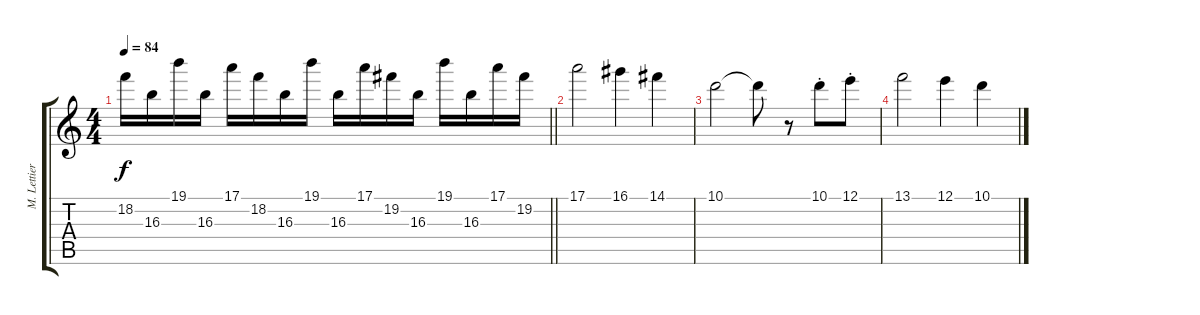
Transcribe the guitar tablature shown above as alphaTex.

\track ("M. Lettieri - Guitar #1" "M. Lettier") {instrument electricguitarjazz}
\staff {score tabs}
\tuning (E4 B3 G3 D3 A2 E2) {hide}
\ts (4 4)
\tempo 84
\clef g2
\barLineRight lightlight
\ks c
18.2.16{dy f} 16.3.16 19.1.16 16.3.16 17.1.16 18.2.16 16.3.16 19.1.16 16.3.16 17.1.16 19.2.16 16.3.16 19.1.16 16.3.16 17.1.16 19.2.16 |
17.1.2{instrument choiraahs} 16.1.4 14.1.4 |
10.1.2 10.1{t}.8 r.8 10.1{st}.8 12.1{st}.8 |
13.1.2 12.1.4 10.1.4
